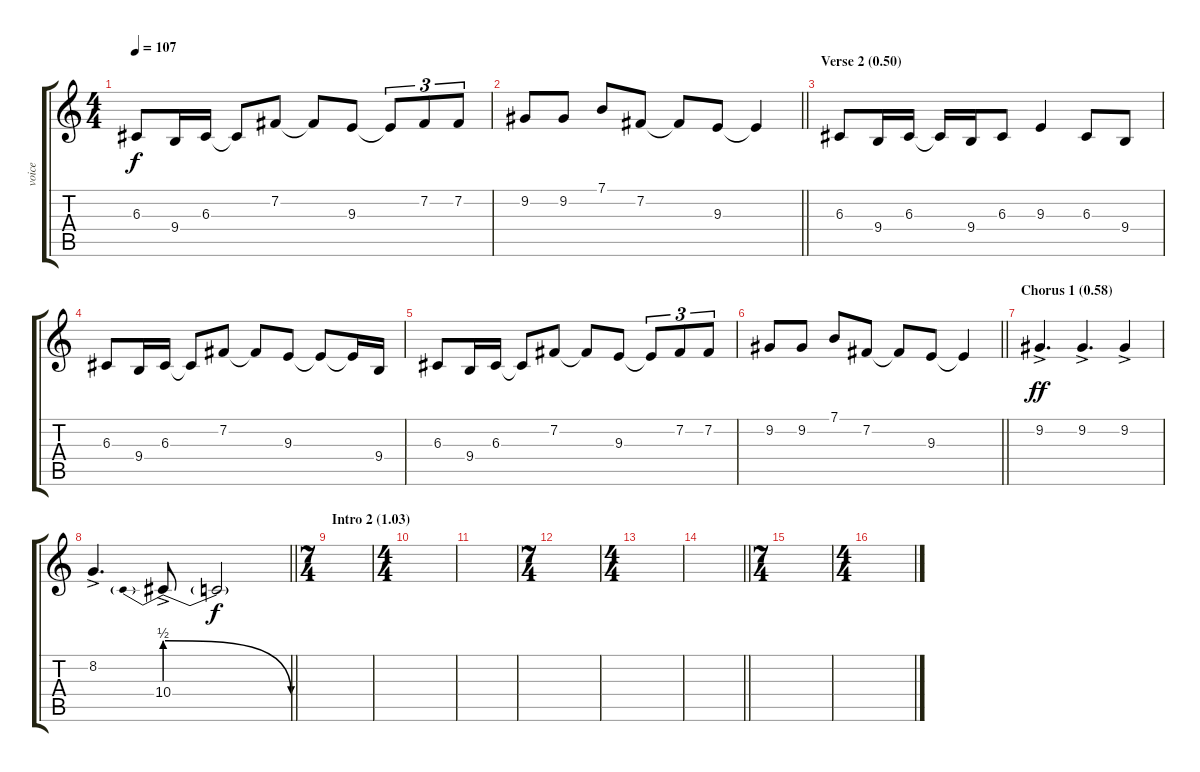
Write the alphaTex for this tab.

\track ("voice" "voice") {instrument clarinet}
\staff {score tabs}
\tuning (E4 B3 G3 D3 A2 E2) {hide}
\ts (4 4)
\tempo 107
\clef g2
\ks c
6.3.8{dy f} 9.4.16 6.3.16 6.3{t}.8 7.2.8 7.2{t}.8 9.3.8 9.3{t}.8{tu (3 2)} 7.2.8{tu (3 2)} 7.2.8{tu (3 2)} |
\barLineRight lightlight
9.2.8 9.2.8 7.1.8 7.2.8 7.2{t}.8 9.3.8 9.3{t}.4 |
\section ("" "Verse 2 (0.50)")
6.3.8 9.4.16 6.3.16 6.3{t}.16 9.4.16 6.3.8 9.3.4 6.3.8 9.4.8 |
6.3.8 9.4.16 6.3.16 6.3{t}.8 7.2.8 7.2{t}.8 9.3.8 9.3{t}.8 9.3{t}.16 9.4.16 |
6.3.8 9.4.16 6.3.16 6.3{t}.8 7.2.8 7.2{t}.8 9.3.8 9.3{t}.8{tu (3 2)} 7.2.8{tu (3 2)} 7.2.8{tu (3 2)} |
\barLineRight lightlight
9.2.8 9.2.8 7.1.8 7.2.8 7.2{t}.8 9.3.8 9.3{t}.4 |
\section ("" "Chorus 1 (0.58)")
9.2{ac}.4{d dy ff} 9.2{ac}.4{d} 9.2{ac}.4 |
\barLineRight lightlight
8.2{ac}.4{d} 10.4{be (prebendrelease 0 2 60 0) ac}.8 10.4{t}.2{dy f} |
\ts (7 4)
\section ("" "Intro 2 (1.03)")
|
\ts (4 4)
|
|
\ts (7 4)
|
\ts (4 4)
|
\barLineRight lightlight
|
\ts (7 4)
|
\ts (4 4)
